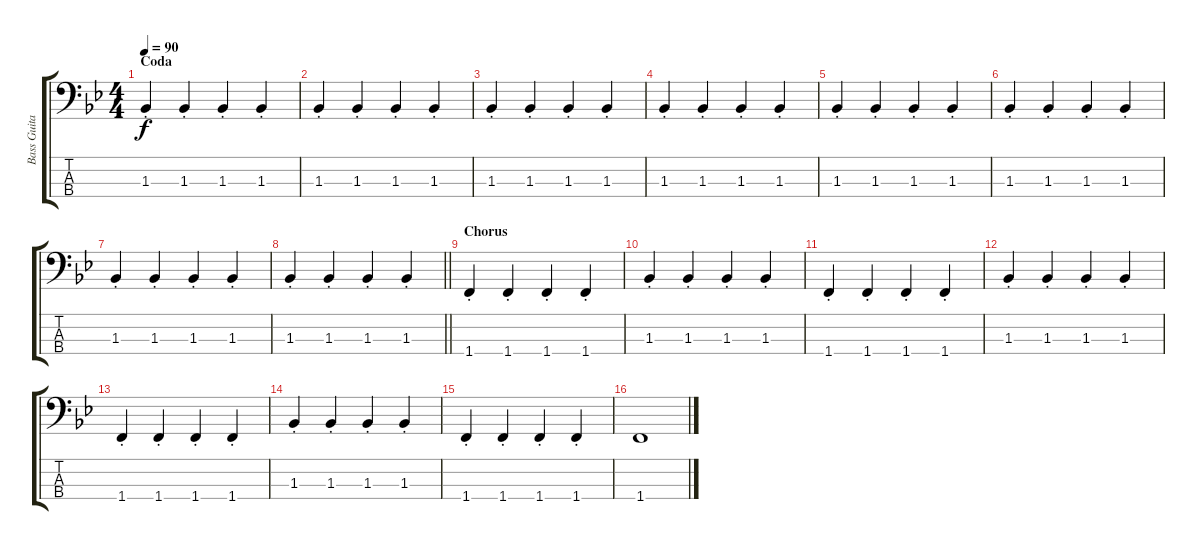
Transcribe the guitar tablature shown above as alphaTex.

\track ("Bass Guitar" "Bass Guita") {instrument electricbassfinger}
\staff {score tabs}
\tuning (G2 D2 A1 E1) {hide}
\ts (4 4)
\section ("" "Coda")
\tempo 90
\clef f4
\ks bb
1.3{st}.4{dy f} 1.3{st}.4 1.3{st}.4 1.3{st}.4 |
1.3{st}.4 1.3{st}.4 1.3{st}.4 1.3{st}.4 |
1.3{st}.4 1.3{st}.4 1.3{st}.4 1.3{st}.4 |
1.3{st}.4 1.3{st}.4 1.3{st}.4 1.3{st}.4 |
1.3{st}.4 1.3{st}.4 1.3{st}.4 1.3{st}.4 |
1.3{st}.4 1.3{st}.4 1.3{st}.4 1.3{st}.4 |
1.3{st}.4 1.3{st}.4 1.3{st}.4 1.3{st}.4 |
\barLineRight lightlight
1.3{st}.4 1.3{st}.4 1.3{st}.4 1.3{st}.4 |
\section ("" "Chorus")
1.4{st}.4 1.4{st}.4 1.4{st}.4 1.4{st}.4 |
1.3{st}.4 1.3{st}.4 1.3{st}.4 1.3{st}.4 |
1.4{st}.4 1.4{st}.4 1.4{st}.4 1.4{st}.4 |
1.3{st}.4 1.3{st}.4 1.3{st}.4 1.3{st}.4 |
1.4{st}.4 1.4{st}.4 1.4{st}.4 1.4{st}.4 |
1.3{st}.4 1.3{st}.4 1.3{st}.4 1.3{st}.4 |
1.4{st}.4 1.4{st}.4 1.4{st}.4 1.4{st}.4 |
1.4.1
